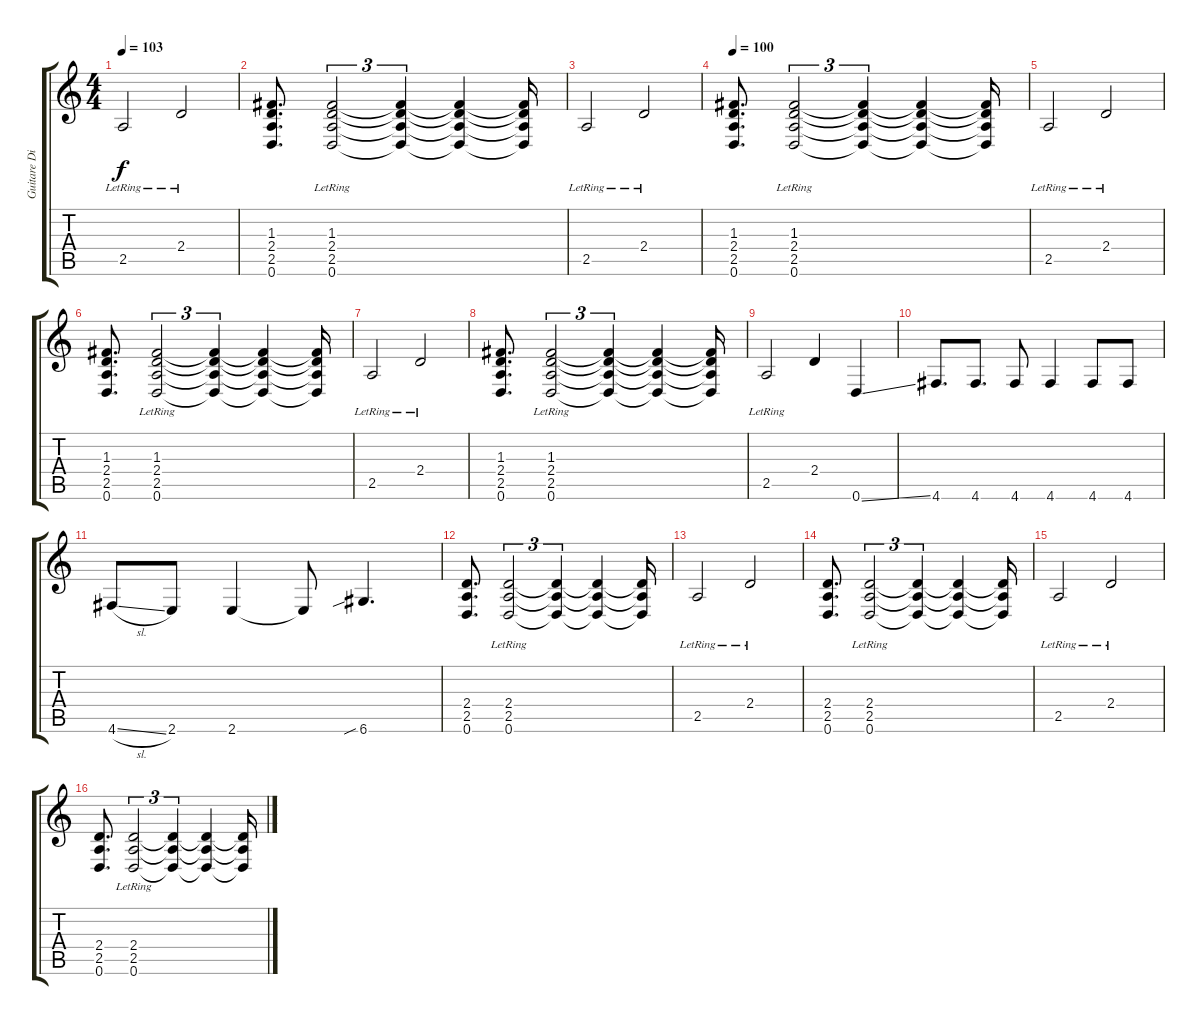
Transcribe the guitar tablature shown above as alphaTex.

\track ("Guitare Disto" "Guitare Di") {instrument distortionguitar}
\staff {score tabs}
\tuning (D4 A3 F3 C3 G2 D2) {hide}
\ts (4 4)
\tempo 103
\clef g2
\ks c
2.5{lr}.2{dy f} 2.4{lr}.2 |
(1.3 2.4 2.5 0.6).8{d} (1.3{lr} 2.4 2.5 0.6{lr}).2{tu (3 2)} (1.3{t} 2.4{t} 2.5{t} 0.6{t}).4{tu (3 2)} (1.3{t} 2.4{t} 2.5{t} 0.6{t}).4 (1.3{t} 2.4{t} 2.5{t} 0.6{t}).16 |
2.5{lr}.2 2.4{lr}.2 |
\tempo 100
(1.3 2.4 2.5 0.6).8{d} (1.3{lr} 2.4 2.5 0.6{lr}).2{tu (3 2)} (1.3{t} 2.4{t} 2.5{t} 0.6{t}).4{tu (3 2)} (1.3{t} 2.4{t} 2.5{t} 0.6{t}).4 (1.3{t} 2.4{t} 2.5{t} 0.6{t}).16 |
2.5{lr}.2 2.4{lr}.2 |
(1.3 2.4 2.5 0.6).8{d} (1.3{lr} 2.4 2.5 0.6{lr}).2{tu (3 2)} (1.3{t} 2.4{t} 2.5{t} 0.6{t}).4{tu (3 2)} (1.3{t} 2.4{t} 2.5{t} 0.6{t}).4 (1.3{t} 2.4{t} 2.5{t} 0.6{t}).16 |
2.5{lr}.2 2.4{lr}.2 |
(1.3 2.4 2.5 0.6).8{d} (1.3{lr} 2.4 2.5 0.6{lr}).2{tu (3 2)} (1.3{t} 2.4{t} 2.5{t} 0.6{t}).4{tu (3 2)} (1.3{t} 2.4{t} 2.5{t} 0.6{t}).4 (1.3{t} 2.4{t} 2.5{t} 0.6{t}).16 |
2.5{lr}.2 2.4.4 0.6{ss}.4 |
4.6.8{d} 4.6.8{d} 4.6.8 4.6.4 4.6.8 4.6.8 |
4.6{sl}.8 2.6.8 2.6.4 2.6{t}.8 6.6{sib}.4{d} |
(2.4 2.5 0.6).8{d} (2.4 2.5 0.6{lr}).2{tu (3 2)} (2.4{t} 2.5{t} 0.6{t}).4{tu (3 2)} (2.4{t} 2.5{t} 0.6{t}).4 (2.4{t} 2.5{t} 0.6{t}).16 |
2.5{lr}.2 2.4{lr}.2 |
(2.4 2.5 0.6).8{d} (2.4 2.5 0.6{lr}).2{tu (3 2)} (2.4{t} 2.5{t} 0.6{t}).4{tu (3 2)} (2.4{t} 2.5{t} 0.6{t}).4 (2.4{t} 2.5{t} 0.6{t}).16 |
2.5{lr}.2 2.4{lr}.2 |
(2.4 2.5 0.6).8{d} (2.4 2.5 0.6{lr}).2{tu (3 2)} (2.4{t} 2.5{t} 0.6{t}).4{tu (3 2)} (2.4{t} 2.5{t} 0.6{t}).4 (2.4{t} 2.5{t} 0.6{t}).16
